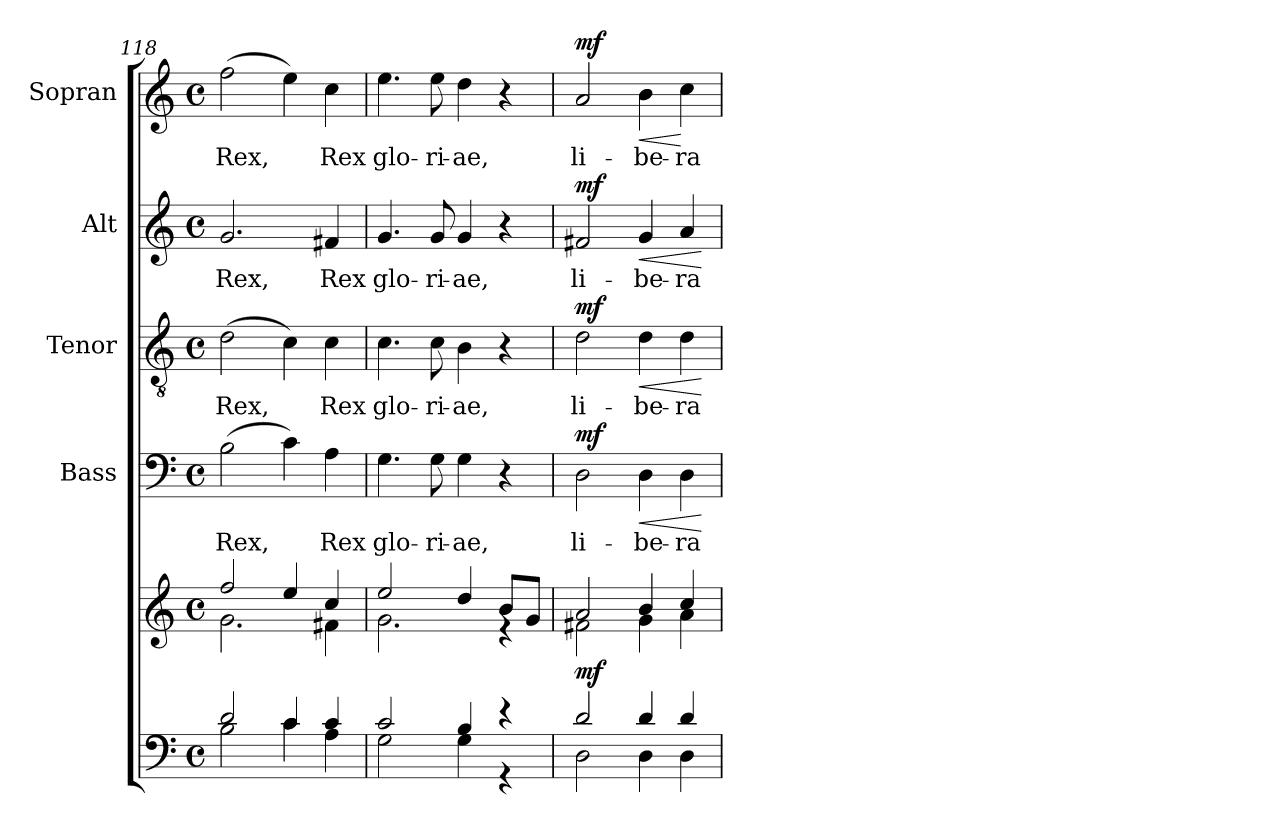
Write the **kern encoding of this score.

**kern	**kern	**dynam	**kern	**text	**dynam	**kern	**text	**dynam	**kern	**text	**dynam	**kern	**text	**dynam
*part5	*part5	*part5	*part4	*part4	*part4	*part3	*part3	*part3	*part2	*part2	*part2	*part1	*part1	*part1
*staff6	*staff5	*staff5/6	*staff4	*staff4	*staff4	*staff3	*staff3	*staff3	*staff2	*staff2	*staff2	*staff1	*staff1	*staff1
*	*	*	*I"Bass	*	*	*I"Tenor	*	*	*I"Alt	*	*	*I"Sopran	*	*
*	*	*	*I'B.	*	*	*I'T.	*	*	*I'A.	*	*	*I'S.	*	*
!!LO:PB:g=z
*clefF4	*clefG2	*	*clefF4	*	*	*clefGv2	*	*	*clefG2	*	*	*clefG2	*	*
*k[]	*k[]	*	*k[]	*	*	*k[]	*	*	*k[]	*	*	*k[]	*	*
*C:	*C:	*	*C:	*	*	*C:	*	*	*C:	*	*	*C:	*	*
*M4/4	*M4/4	*	*M4/4	*	*	*M4/4	*	*	*M4/4	*	*	*M4/4	*	*
*met(c)	*met(c)	*	*met(c)	*	*	*met(c)	*	*	*met(c)	*	*	*met(c)	*	*
=118	=118	=118	=118	=118	=118	=118	=118	=118	=118	=118	=118	=118	=118	=118
*^	*^	*	*	*	*	*	*	*	*	*	*	*	*	*
!	!	!	!	!	!	!LO:LY:b	!	!	!LO:LY:b	!	!	!LO:LY:b	!	!	!LO:LY:b	!
2d/	2B\	2ff/	2.g\	.	(>2B\	Rex,	.	(>2d\	Rex,	.	2.g/	Rex,	.	(>2ff\	Rex,	.
4c/	4c\	4ee/	.	.	4c\)	.	.	4c\)	.	.	.	.	.	4ee\)	.	.
!	!	!	!	!	!	!LO:LY:b	!	!	!LO:LY:b	!	!	!LO:LY:b	!	!	!LO:LY:b	!
4c/	4A\	4cc/	4f#X\	.	4A\	Rex	.	4c\	Rex	.	4f#X/	Rex	.	4cc\	Rex	.
=119	=119	=119	=119	=119	=119	=119	=119	=119	=119	=119	=119	=119	=119	=119	=119	=119
!	!	!	!	!	!	!LO:LY:b	!	!	!LO:LY:b	!	!	!LO:LY:b	!	!	!LO:LY:b	!
2c/	2G\	2ee/	2.g\	.	4.G\	glo-	.	4.c\	glo-	.	4.g/	glo-	.	4.ee\	glo-	.
!	!	!	!	!	!	!LO:LY:b	!	!	!LO:LY:b	!	!	!LO:LY:b	!	!	!LO:LY:b	!
.	.	.	.	.	8G\	-ri-	.	8c\	-ri-	.	8g/	-ri-	.	8ee\	-ri-	.
!	!	!	!	!	!	!LO:LY:b	!	!	!LO:LY:b	!	!	!LO:LY:b	!	!	!LO:LY:b	!
4B/	4G\	4dd/	.	.	4G\	-ae,	.	4B\	-ae,	.	4g/	-ae,	.	4dd\	-ae,	.
4r	4r	8b/L	4rd	.	4r	.	.	4r	.	.	4r	.	.	4r	.	.
.	.	8g/J	.	.	.	.	.	.	.	.	.	.	.	.	.	.
=120	=120	=120	=120	=120	=120	=120	=120	=120	=120	=120	=120	=120	=120	=120	=120	=120
!	!	!	!	!LO:DY:b	!	!LO:LY:b	!LO:DY:a	!	!LO:LY:b	!LO:DY:a	!	!LO:LY:b	!LO:DY:a	!	!LO:LY:b	!LO:DY:a
2d/	2D\	2a/	2f#X\	mf	2D\	li-	mf	2d\	li-	mf	2f#X/	li-	mf	2a/	li-	mf
!	!	!	!	!	!	!LO:LY:b	!LO:HP:b	!	!LO:LY:b	!LO:HP:b	!	!LO:LY:b	!LO:HP:b	!	!LO:LY:b	!LO:HP:b
4d/	4D\	4b/	4g\	.	4D\	-be-	<	4d\	-be-	<	4g/	-be-	<	4b\	-be-	<
!	!	!	!	!	!	!LO:LY:b	!	!	!LO:LY:b	!	!	!LO:LY:b	!	!	!LO:LY:b	!
4d/	4D\	4cc/	4a\	.	4D\	-ra	.	4d\	-ra	.	4a/	-ra	.	4cc\	-ra	[
*v	*v	*	*	*	*	*	*	*	*	*	*	*	*	*	*	*
*	*v	*v	*	*	*	*	*	*	*	*	*	*	*	*	*
.	.	.	.	.	[	.	.	[	.	.	[	.	.	.
=	=	=	=	=	=	=	=	=	=	=	=	=	=	=
*-	*-	*-	*-	*-	*-	*-	*-	*-	*-	*-	*-	*-	*-	*-
